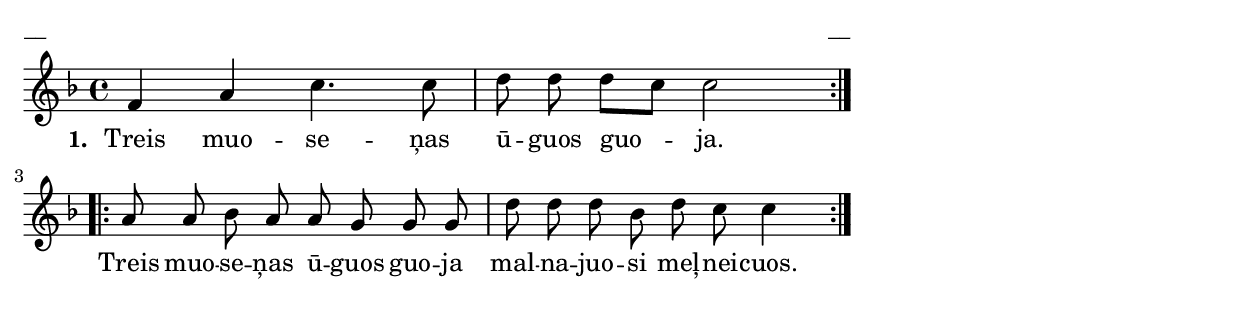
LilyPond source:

\version "2.13.18"

\paper {
line-width = 14\cm
left-margin = 0.4\cm
between-system-padding = 0.1\cm
between-system-space = 0.1\cm
}
% SBTZK, p.69
\layout {
indent = #0
ragged-last = ##f
}


voiceA = \relative c' {
\clef "treble"
\key f \major
\time 4/4
\repeat volta 2 {f4 a c4. c8 | d d d [c] c2}
\repeat volta 2 {a8 a bes a a g g g | d' d d bes d c c4}
}

lyricA = \lyricmode {
\set stanza = "1. "
Treis muo -- se -- ņas ū -- guos guo -- ja. Treis muo -- se -- ņas ū -- guos guo -- ja
mal -- na -- juo -- si meļ -- nei -- cuos.
}


fullScore = <<
%\new ChordNames { \chordsA }
\new Staff {
<<
\new Voice = "voiceA" { \oneVoice \autoBeamOff \voiceA }
\lyricsto "voiceA" \new Lyrics  \lyricA
%\new Voice = "voiceB" { \voiceTwo \autoBeamOff \voiceB }
>>
}
>>



\score {
\fullScore
\header { piece = "__" opus = "__" }
}
\markup { \with-color #(x11-color 'white) \sans \smaller "__" }
\score {
\unfoldRepeats
\fullScore
\midi {
\context { \Staff \remove "Staff_performer" }
\context { \Voice \consists "Staff_performer" }
}
}


